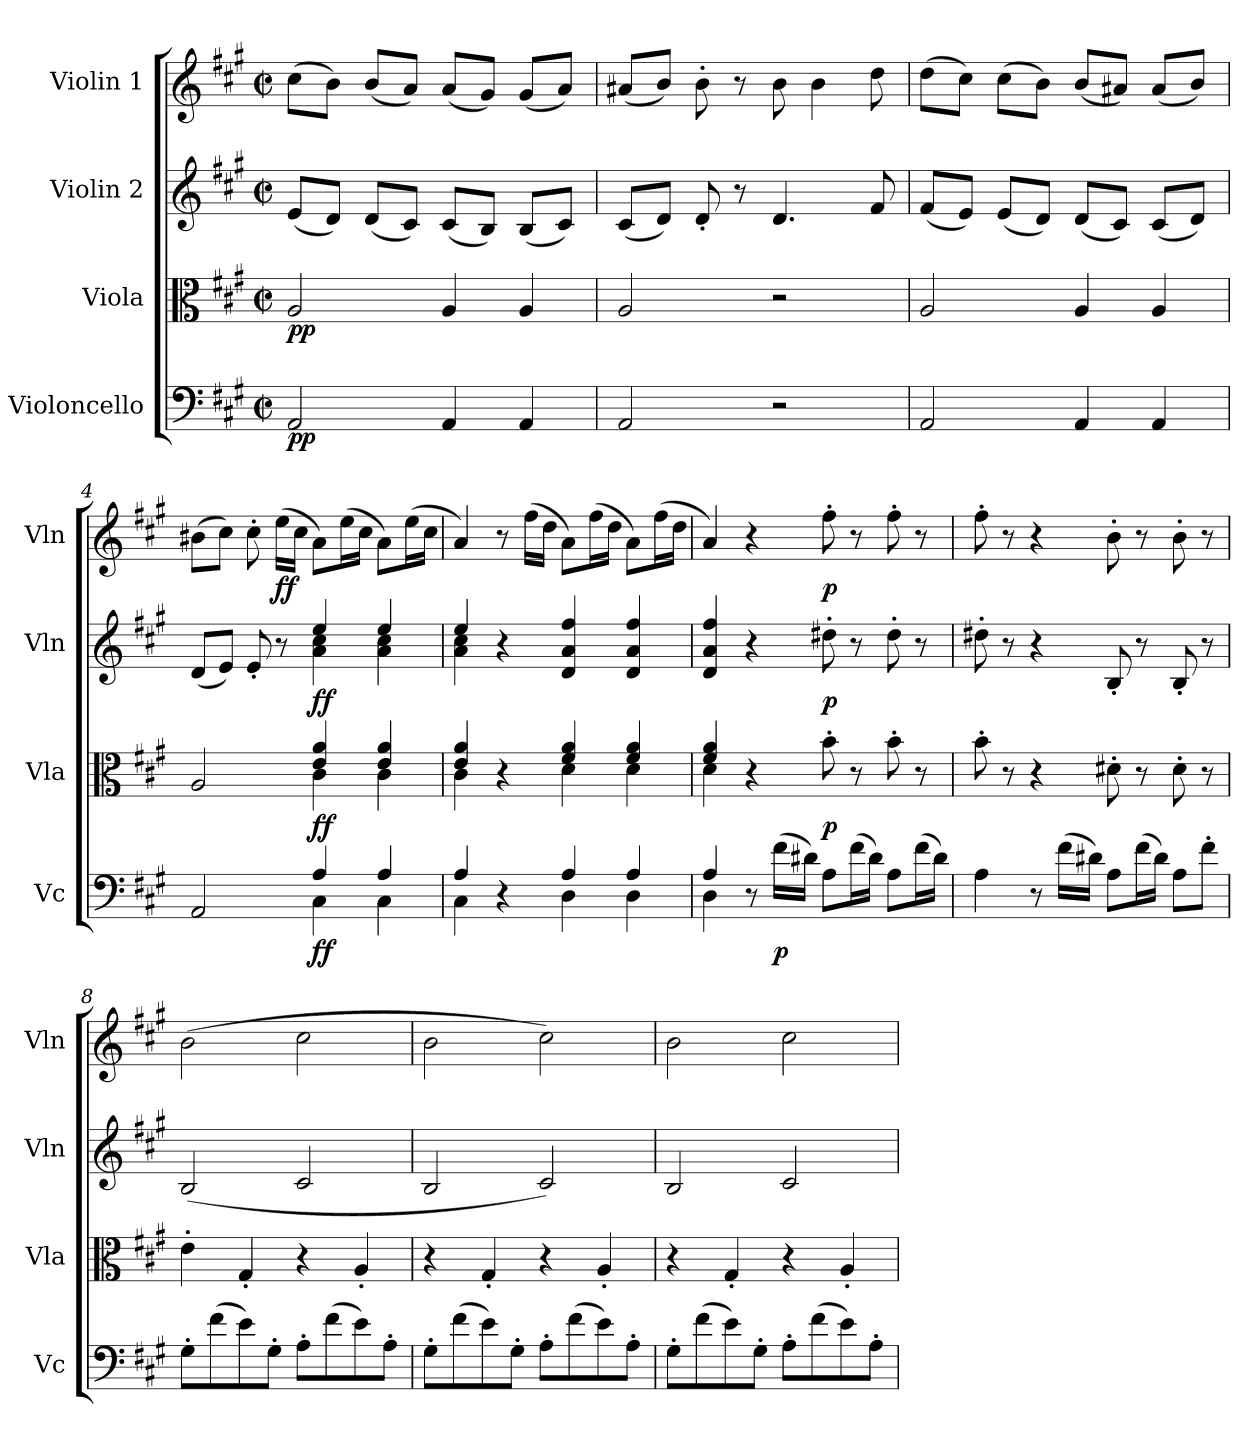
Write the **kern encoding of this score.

**kern	**dynam	**kern	**dynam	**kern	**dynam	**kern	**dynam
*part4	*part4	*part3	*part3	*part2	*part2	*part1	*part1
*staff4	*staff4	*staff3	*staff3	*staff2	*staff2	*staff1	*staff1
*I"Violoncello	*	*I"Viola	*	*I"Violin 2	*	*I"Violin 1	*
*I'Vc	*	*I'Vla	*	*I'Vln	*	*I'Vln	*
*clefF4	*	*clefC3	*	*clefG2	*	*clefG2	*
*k[f#c#g#]	*	*k[f#c#g#]	*	*k[f#c#g#]	*	*k[f#c#g#]	*
*M2/2	*	*M2/2	*	*M2/2	*	*M2/2	*
*met(c|)	*	*met(c|)	*	*met(c|)	*	*met(c|)	*
=1	=1	=1	=1	=1	=1	=1	=1
!	!LO:DY:b	!	!LO:DY:b	!	!	!	!
2AA/	pp	2A/	pp	(8e/L	.	(8cc#\L	.
.	.	.	.	8d/J)	.	8b\J)	.
.	.	.	.	(8d/L	.	(8b/L	.
.	.	.	.	8c#/J)	.	8a/J)	.
4AA/	.	4A/	.	(8c#/L	.	(8a/L	.
.	.	.	.	8B/J)	.	8g#/J)	.
4AA/	.	4A/	.	(8B/L	.	(8g#/L	.
.	.	.	.	8c#/J)	.	8a/J)	.
=2	=2	=2	=2	=2	=2	=2	=2
2AA/	.	2A/	.	(8c#/L	.	(8a#X/L	.
.	.	.	.	8d/J)	.	8b/J)	.
.	.	.	.	8d'/	.	8b'\	.
.	.	.	.	8r	.	8r	.
2r	.	2r	.	4.d/	.	8b\	.
.	.	.	.	.	.	4b\	.
.	.	.	.	8f#/	.	8dd\	.
=3	=3	=3	=3	=3	=3	=3	=3
2AA/	.	2A/	.	(8f#/L	.	(8dd\L	.
.	.	.	.	8e/J)	.	8cc#\J)	.
.	.	.	.	(8e/L	.	(8cc#\L	.
.	.	.	.	8d/J)	.	8b\J)	.
4AA/	.	4A/	.	(8d/L	.	(8b/L	.
.	.	.	.	8c#/J)	.	8a#X/J)	.
4AA/	.	4A/	.	(8c#/L	.	(8a#/L	.
.	.	.	.	8d/J)	.	8b/J)	.
!!LO:LB:g=z
=4	=4	=4	=4	=4	=4	=4	=4
*^	*	*^	*	*^	*	*	*
2AA/	2ryy	.	2A/	2ryy	.	(8d/L	2ryy	.	(8b#X\L	.
.	.	.	.	.	.	8e/J)	.	.	8cc#\J)	.
.	.	.	.	.	.	8e'/	.	.	8cc#'\	.
!	!	!	!	!	!	!	!	!	!	!LO:DY:b
.	.	.	.	.	.	8r	.	.	(16ee\LL	ff
.	.	.	.	.	.	.	.	.	16cc#\JJ	.
!	!	!LO:DY:b	!	!	!LO:DY:b	!	!	!LO:DY:b	!	!
4A/	4C#\	ff	4e/ 4a/	4c#\	ff	4ee/	4a\ 4cc#\	ff	8a\L)	.
.	.	.	.	.	.	.	.	.	(16ee\L	.
.	.	.	.	.	.	.	.	.	16cc#\JJ	.
4A/	4C#\	.	4e/ 4a/	4c#\	.	4ee/	4a\ 4cc#\	.	8a\L)	.
.	.	.	.	.	.	.	.	.	(16ee\L	.
.	.	.	.	.	.	.	.	.	16cc#\JJ	.
=5	=5	=5	=5	=5	=5	=5	=5	=5	=5	=5
4A/	4C#\	.	4e/ 4a/	4c#\	.	4ee/	4a\ 4cc#\	.	4a/)	.
4r	4ryy	.	4r	4ryy	.	4r	4ryy	.	8r	.
.	.	.	.	.	.	.	.	.	(16ff#\LL	.
.	.	.	.	.	.	.	.	.	16dd\JJ	.
4A/	4D\	.	4f#/ 4a/	4d\	.	4d/ 4a/ 4ff#/	2ryy	.	8a\L)	.
.	.	.	.	.	.	.	.	.	(16ff#\L	.
.	.	.	.	.	.	.	.	.	16dd\JJ	.
4A/	4D\	.	4f#/ 4a/	4d\	.	4d/ 4a/ 4ff#/	.	.	8a\L)	.
.	.	.	.	.	.	.	.	.	(16ff#\L	.
.	.	.	.	.	.	.	.	.	16dd\JJ	.
*	*	*	*	*	*	*v	*v	*	*	*
!!LO:LB:g=z
=6	=6	=6	=6	=6	=6	=6	=6	=6	=6
4A/	4D\	.	4f#/ 4a/	4d\	.	4d/ 4a/ 4ff#/	.	4a/)	.
8r	2.ryy	.	4r	2.ryy	.	4r	.	4r	.
!	!	!LO:DY:b	!	!	!	!	!	!	!
(16f#\LL	.	p	.	.	.	.	.	.	.
16d#X\JJ)	.	.	.	.	.	.	.	.	.
!	!	!	!	!	!LO:DY:b	!	!LO:DY:b	!	!LO:DY:b
8A\L	.	.	8b'\	.	p	8dd#X'\	p	8ff#'\	p
(16f#\L	.	.	8r	.	.	8r	.	8r	.
16d#\JJ)	.	.	.	.	.	.	.	.	.
8A\L	.	.	8b'\	.	.	8dd#'\	.	8ff#'\	.
(16f#\L	.	.	8r	.	.	8r	.	8r	.
16d#\JJ)	.	.	.	.	.	.	.	.	.
*v	*v	*	*	*	*	*	*	*	*
*	*	*v	*v	*	*	*	*	*
=7	=7	=7	=7	=7	=7	=7	=7
4A\	.	8b'\	.	8dd#j'\	.	8ff#'\	.
.	.	8r	.	8r	.	8r	.
8r	.	4r	.	4r	.	4r	.
(16f#\LL	.	.	.	.	.	.	.
16d#X\JJ)	.	.	.	.	.	.	.
8A\L	.	8d#X'\	.	8B'/	.	8b'\	.
(16f#\L	.	8r	.	8r	.	8r	.
16d#\JJ)	.	.	.	.	.	.	.
8A\L	.	8d#'\	.	8B'/	.	8b'\	.
8f#'\J	.	8r	.	8r	.	8r	.
=8	=8	=8	=8	=8	=8	=8	=8
8G#'\L	.	4e'\	.	(<2B/	.	(2b\	.
(8f#\	.	.	.	.	.	.	.
8e\)	.	4G#'/	.	.	.	.	.
8G#'\J	.	.	.	.	.	.	.
8A'\L	.	4r	.	2c#/	.	2cc#\	.
(8f#\	.	.	.	.	.	.	.
8e\)	.	4A'/	.	.	.	.	.
8A'\J	.	.	.	.	.	.	.
=9	=9	=9	=9	=9	=9	=9	=9
8G#'\L	.	4r	.	2B/	.	2b\	.
(8f#\	.	.	.	.	.	.	.
8e\)	.	4G#'/	.	.	.	.	.
8G#'\J	.	.	.	.	.	.	.
8A'\L	.	4r	.	2c#/)	.	2cc#\)	.
(8f#\	.	.	.	.	.	.	.
8e\)	.	4A'/	.	.	.	.	.
8A'\J	.	.	.	.	.	.	.
!!LO:LB:g=z
=10	=10	=10	=10	=10	=10	=10	=10
8G#'\L	.	4r	.	2B/	.	2b\	.
(8f#\	.	.	.	.	.	.	.
8e\)	.	4G#'/	.	.	.	.	.
8G#'\J	.	.	.	.	.	.	.
8A'\L	.	4r	.	2c#/	.	2cc#\	.
(8f#\	.	.	.	.	.	.	.
8e\)	.	4A'/	.	.	.	.	.
8A'\J	.	.	.	.	.	.	.
=	=	=	=	=	=	=	=
*-	*-	*-	*-	*-	*-	*-	*-
